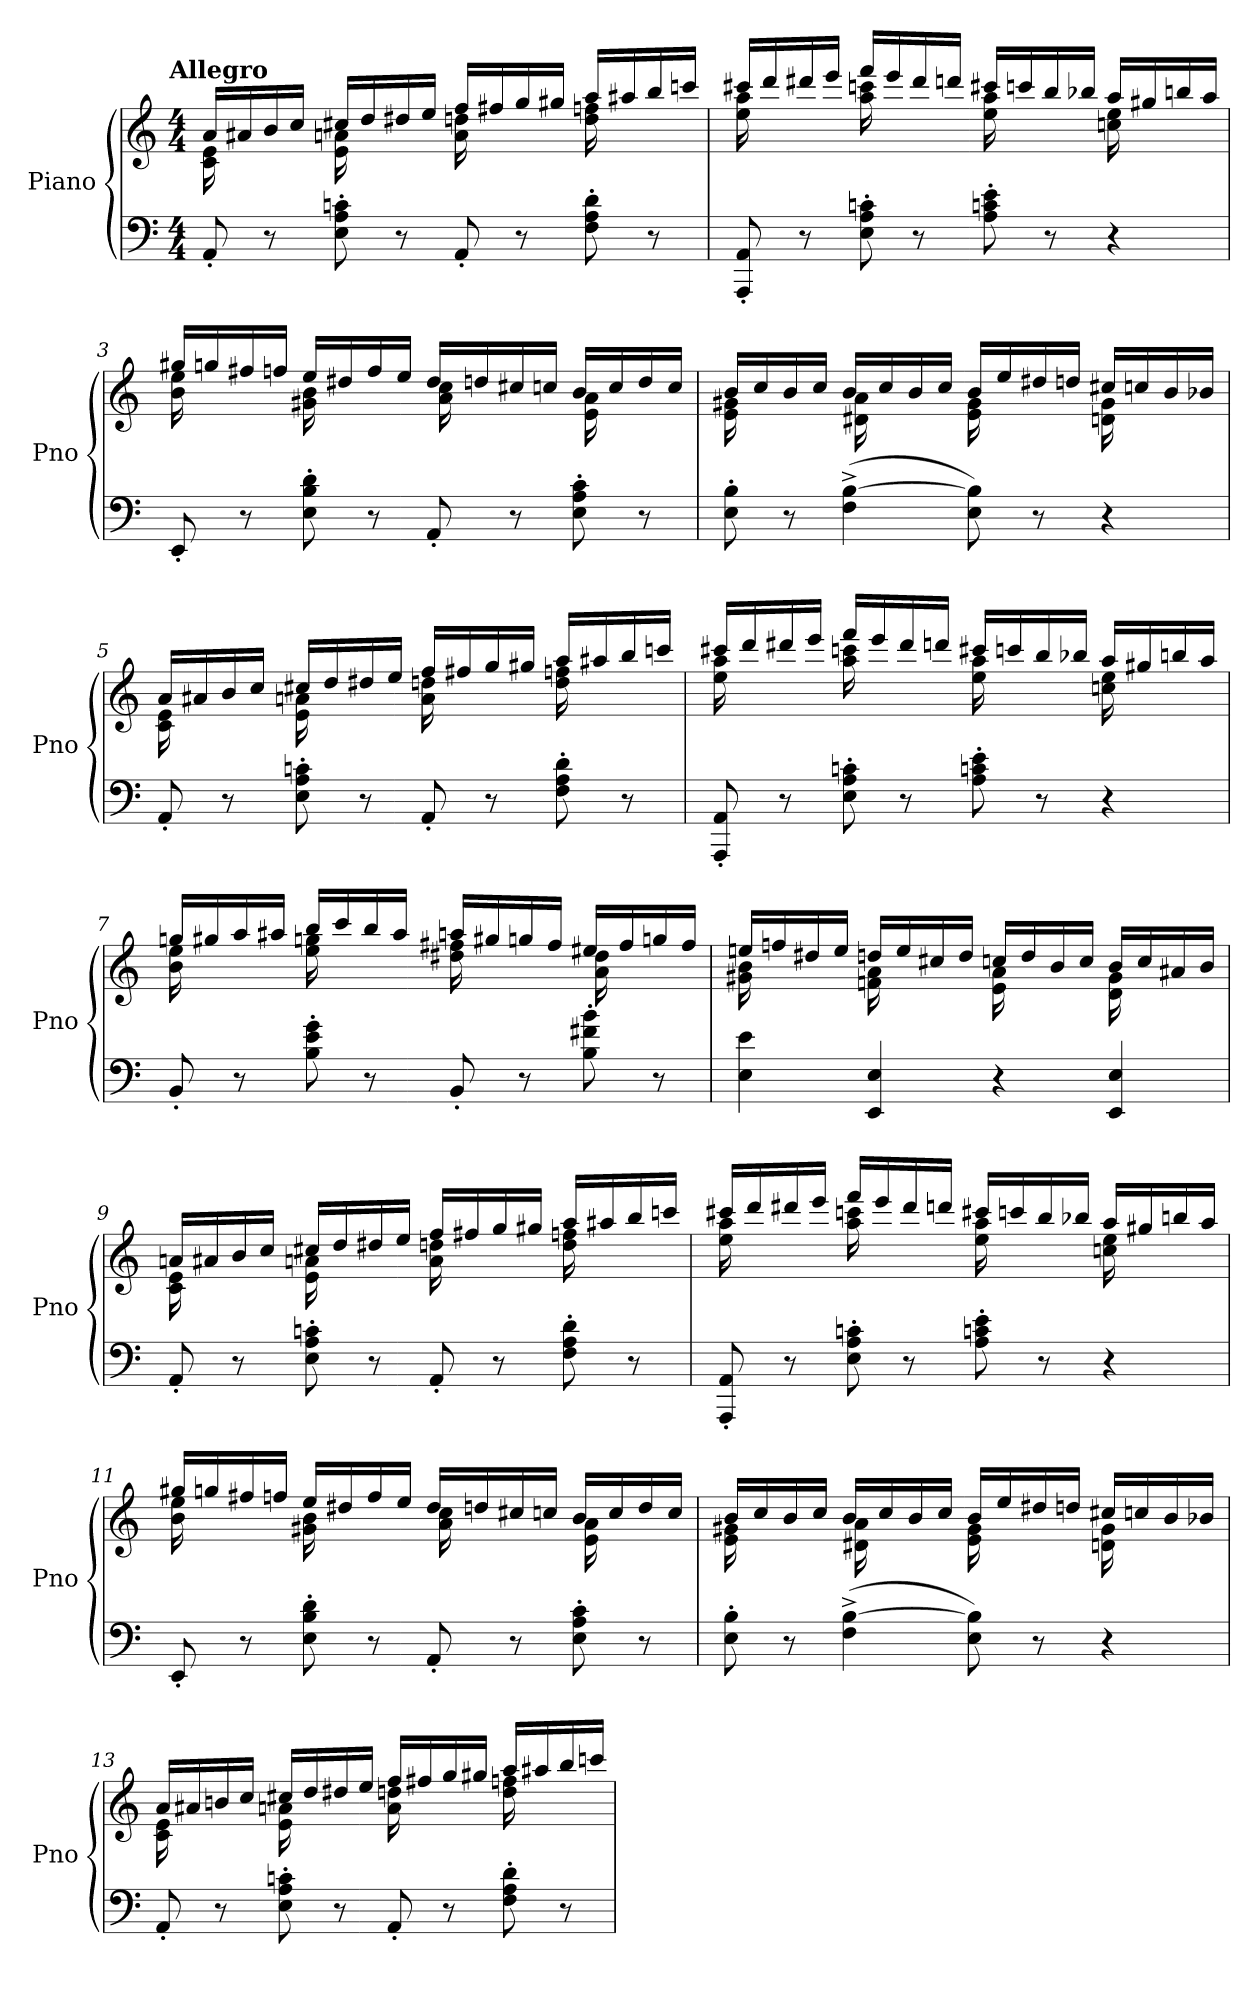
**kern	**kern
*part1	*part1
*staff2	*staff1
*I"Piano	*
*I'Pno	*
*clefF4	*clefG2
*k[]	*k[]
!!LO:TX:omd:t=Allegro
*M4/4	*M4/4
*MM144	*MM144
=1	=1
*	*^
8AA'/	16a/LL	16c\ 16e\
.	16a#X/	8.ryy
8r	16b/	.
.	16cc/JJ	.
8E'\ 8A'\ 8cn'\	16cc#X/LL	16e\ 16an\
.	16dd/	8.ryy
8r	16dd#X/	.
.	16ee/JJ	.
8AA'/	16ff/LL	16a\ 16ddn\
.	16ff#X/	8.ryy
8r	16gg/	.
.	16gg#X/JJ	.
8F'\ 8A'\ 8d'\	16aa/LL	16dd\ 16ffn\
.	16aa#X/	8.ryy
8r	16bb/	.
.	16cccn/JJ	.
=2	=2	=2
8AAA'/ 8AA'/	16ccc#X/LL	16ee\ 16aa\
.	16ddd/	8.ryy
8r	16ddd#X/	.
.	16eee/JJ	.
8E'\ 8A'\ 8cn'\	16fff/LL	16aa\ 16cccn\
.	16eee/	8.ryy
8r	16ddd#/	.
.	16dddn/JJ	.
8A'\ 8cn'\ 8e'\	16ccc#X/LL	16ee\ 16aa\
.	16cccn/	8.ryy
8r	16bb/	.
.	16bb-X/JJ	.
4r	16aa/LL	16ccn\ 16ee\
.	16gg#X/	8.ryy
.	16bbn/	.
.	16aa/JJ	.
=3	=3	=3
8EE'/	16gg#X/LL	16b\ 16ee\
.	16ggn/	8.ryy
8r	16ff#X/	.
.	16ffn/JJ	.
8E'\ 8B'\ 8d'\	16ee/LL	16g#X\ 16b\
.	16dd#X/	8.ryy
8r	16ff/	.
.	16ee/JJ	.
8AA'/	16dd#/LL	16a\ 16cc\
.	16ddn/	8.ryy
8r	16cc#X/	.
.	16ccn/JJ	.
8E'\ 8A'\ 8c'\	16b/LL	16e\ 16a\
.	16cc/	8.ryy
8r	16dd/	.
.	16cc/JJ	.
=4	=4	=4
8E'\ 8B'\	16b/LL	16e\ 16g#X\
.	16cc/	8.ryy
8r	16b/	.
.	16cc/JJ	.
(4F^\ [4B^\	16b/LL	16d#X\ 16a\
.	16cc/	8.ryy
.	16b/	.
.	16cc/JJ	.
8E\ 8B]\)	16b/LL	16e\ 16g#\
.	16ee/	8.ryy
8r	16dd#X/	.
.	16ddn/JJ	.
4r	16cc#X/LL	16dn\ 16g#\
.	16ccn/	8.ryy
.	16b/	.
.	16b-X/JJ	.
=5	=5	=5
8AA'/	16a/LL	16c\ 16e\
.	16a#X/	8.ryy
8r	16b/	.
.	16cc/JJ	.
8E'\ 8A'\ 8cn'\	16cc#X/LL	16e\ 16an\
.	16dd/	8.ryy
8r	16dd#X/	.
.	16ee/JJ	.
8AA'/	16ff/LL	16a\ 16ddn\
.	16ff#X/	8.ryy
8r	16gg/	.
.	16gg#X/JJ	.
8F'\ 8A'\ 8d'\	16aa/LL	16dd\ 16ffn\
.	16aa#X/	8.ryy
8r	16bb/	.
.	16cccn/JJ	.
=6	=6	=6
8AAA'/ 8AA'/	16ccc#X/LL	16ee\ 16aa\
.	16ddd/	8.ryy
8r	16ddd#X/	.
.	16eee/JJ	.
8E'\ 8A'\ 8cn'\	16fff/LL	16aa\ 16cccn\
.	16eee/	8.ryy
8r	16ddd#/	.
.	16dddn/JJ	.
8A'\ 8cn'\ 8e'\	16ccc#X/LL	16ee\ 16aa\
.	16cccn/	8.ryy
8r	16bb/	.
.	16bb-X/JJ	.
4r	16aa/LL	16ccn\ 16ee\
.	16gg#X/	8.ryy
.	16bbn/	.
.	16aa/JJ	.
=7	=7	=7
8BB'/	16ggn/LL	16b\ 16ee\
.	16gg#X/	8.ryy
8r	16aa/	.
.	16aa#X/JJ	.
8B'\ 8e'\ 8g'\	16bb/LL	16ee\ 16ggn\
.	16ccc/	8.ryy
8r	16bb/	.
.	16aa#/JJ	.
8BB'/	16aan/LL	16dd#X\ 16ff#X\
.	16gg#X/	8.ryy
8r	16ggn/	.
.	16ff#/JJ	.
8B'\ 8f#X'\ 8b'\	16ee#X/LL	16a\ 16dd#\
.	16ff#/	8.ryy
8r	16ggn/	.
.	16ff#/JJ	.
=8	=8	=8
4E\ 4e\	16een/LL	16g#X\ 16b\
.	16ffn/	8.ryy
.	16dd#X/	.
.	16ee/JJ	.
4EE/ 4E/	16ddn/LL	16fn\ 16a\
.	16ee/	8.ryy
.	16cc#X/	.
.	16dd/JJ	.
4r	16ccn/LL	16e\ 16a\
.	16dd/	8.ryy
.	16b/	.
.	16cc/JJ	.
4EE/ 4E/	16b/LL	16d\ 16g#\
.	16cc/	8.ryy
.	16a#X/	.
.	16b/JJ	.
=9	=9	=9
8AA'/	16an/LL	16c\ 16e\
.	16a#X/	8.ryy
8r	16b/	.
.	16cc/JJ	.
8E'\ 8A'\ 8cn'\	16cc#X/LL	16e\ 16an\
.	16dd/	8.ryy
8r	16dd#X/	.
.	16ee/JJ	.
8AA'/	16ff/LL	16a\ 16ddn\
.	16ff#X/	8.ryy
8r	16gg/	.
.	16gg#X/JJ	.
8F'\ 8A'\ 8d'\	16aa/LL	16dd\ 16ffn\
.	16aa#X/	8.ryy
8r	16bb/	.
.	16cccn/JJ	.
=10	=10	=10
8AAA'/ 8AA'/	16ccc#X/LL	16ee\ 16aa\
.	16ddd/	8.ryy
8r	16ddd#X/	.
.	16eee/JJ	.
8E'\ 8A'\ 8cn'\	16fff/LL	16aa\ 16cccn\
.	16eee/	8.ryy
8r	16ddd#/	.
.	16dddn/JJ	.
8A'\ 8cn'\ 8e'\	16ccc#X/LL	16ee\ 16aa\
.	16cccn/	8.ryy
8r	16bb/	.
.	16bb-X/JJ	.
4r	16aa/LL	16ccn\ 16ee\
.	16gg#X/	8.ryy
.	16bbn/	.
.	16aa/JJ	.
=11	=11	=11
8EE'/	16gg#X/LL	16b\ 16ee\
.	16ggn/	8.ryy
8r	16ff#X/	.
.	16ffn/JJ	.
8E'\ 8B'\ 8d'\	16ee/LL	16g#X\ 16b\
.	16dd#X/	8.ryy
8r	16ff/	.
.	16ee/JJ	.
8AA'/	16dd#/LL	16a\ 16cc\
.	16ddn/	8.ryy
8r	16cc#X/	.
.	16ccn/JJ	.
8E'\ 8A'\ 8c'\	16b/LL	16e\ 16a\
.	16cc/	8.ryy
8r	16dd/	.
.	16cc/JJ	.
=12	=12	=12
8E'\ 8B'\	16b/LL	16e\ 16g#X\
.	16cc/	8.ryy
8r	16b/	.
.	16cc/JJ	.
(4F^\ [4B^\	16b/LL	16d#X\ 16a\
.	16cc/	8.ryy
.	16b/	.
.	16cc/JJ	.
8E\ 8B]\)	16b/LL	16e\ 16g#\
.	16ee/	8.ryy
8r	16dd#X/	.
.	16ddn/JJ	.
4r	16cc#X/LL	16dn\ 16g#\
.	16ccn/	8.ryy
.	16b/	.
.	16b-X/JJ	.
=13	=13	=13
8AA'/	16a/LL	16c\ 16e\
.	16a#X/	8.ryy
8r	16bn/	.
.	16cc/JJ	.
8E'\ 8A'\ 8cn'\	16cc#X/LL	16e\ 16an\
.	16dd/	8.ryy
8r	16dd#X/	.
.	16ee/JJ	.
8AA'/	16ff/LL	16a\ 16ddn\
.	16ff#X/	8.ryy
8r	16gg/	.
.	16gg#X/JJ	.
8F'\ 8A'\ 8d'\	16aa/LL	16dd\ 16ffn\
.	16aa#X/	8.ryy
8r	16bb/	.
.	16cccn/JJ	.
*	*v	*v
=	=
*-	*-
